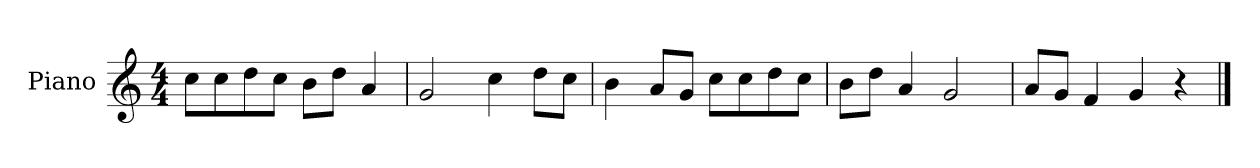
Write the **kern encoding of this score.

**kern
*part1
*staff1
*I"Piano
*I'P-no
*clefG2
*k[]
*M4/4
*MM90
=1
8cc\L
8cc\
8dd\
8cc\J
8b\L
8dd\J
4a/
=2
2g/
4cc\
8dd\L
8cc\J
=3
4b\
8a/L
8g/J
8cc\L
8cc\
8dd\
8cc\J
=4
8b\L
8dd\J
4a/
2g/
=5
8a/L
8g/J
4f/
4g/
4r
==
*-
